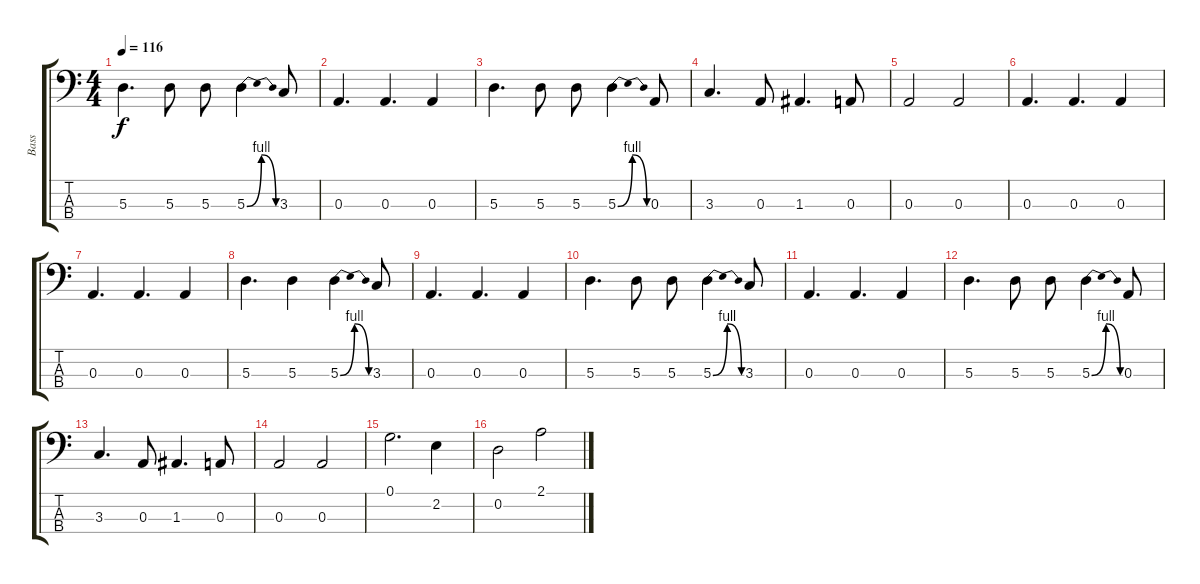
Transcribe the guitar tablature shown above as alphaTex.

\track ("Bass" "Bass") {instrument electricbasspick}
\staff {score tabs}
\tuning (G2 D2 A1 E1) {hide}
\ts (4 4)
\tempo 116
\clef f4
\ks c
5.3.4{d dy f} 5.3.8 5.3.8 5.3{be (bendrelease 0 0 30 4 30 4 60 0)}.4 3.3.8 |
0.3.4{d} 0.3.4{d} 0.3.4 |
5.3.4{d} 5.3.8 5.3.8 5.3{be (bendrelease 0 0 30 4 30 4 60 0)}.4 0.3.8 |
3.3.4{d} 0.3.8 1.3.4{d} 0.3.8 |
0.3.2 0.3.2 |
0.3.4{d} 0.3.4{d} 0.3.4 |
0.3.4{d} 0.3.4{d} 0.3.4 |
5.3.4{d} 5.3.4 5.3{be (bendrelease 0 0 30 4 30 4 60 0)}.4 3.3.8 |
0.3.4{d} 0.3.4{d} 0.3.4 |
5.3.4{d} 5.3.8 5.3.8 5.3{be (bendrelease 0 0 30 4 30 4 60 0)}.4 3.3.8 |
0.3.4{d} 0.3.4{d} 0.3.4 |
5.3.4{d} 5.3.8 5.3.8 5.3{be (bendrelease 0 0 30 4 30 4 60 0)}.4 0.3.8 |
3.3.4{d} 0.3.8 1.3.4{d} 0.3.8 |
0.3.2 0.3.2 |
0.1.2{d} 2.2.4 |
0.2.2 2.1.2
